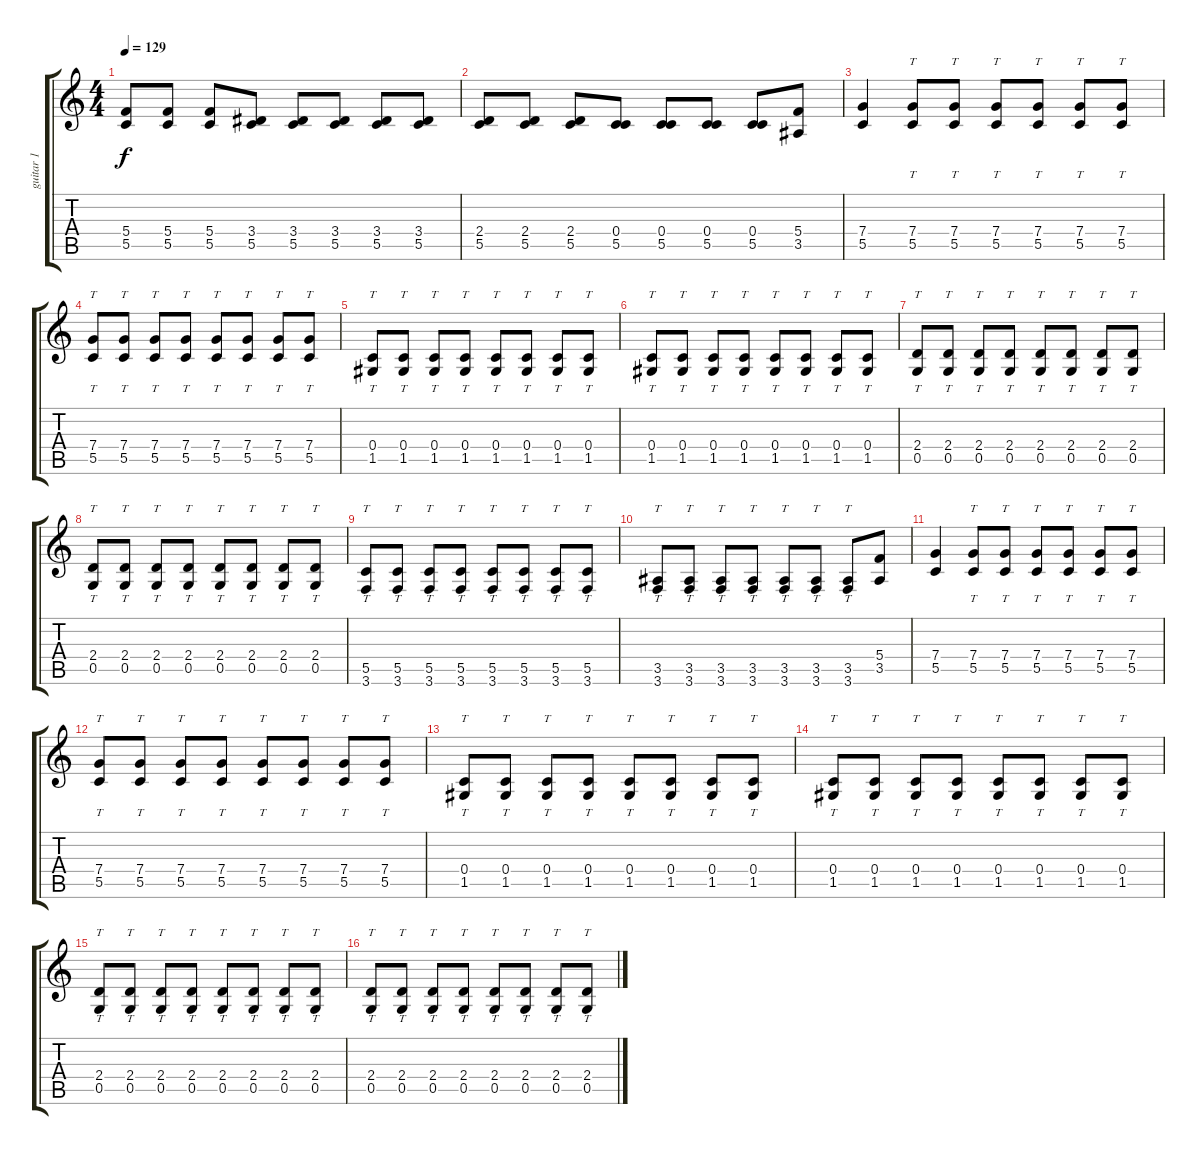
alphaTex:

\track ("guitar 1" "guitar 1") {instrument overdrivenguitar}
\staff {score tabs}
\tuning (D4 A3 F3 C3 G2 D2) {hide}
\ts (4 4)
\tempo 129
\clef g2
\ks c
(5.4 5.5).8{dy f} (5.4 5.5).8 (5.4 5.5).8 (3.4 5.5).8 (3.4 5.5).8 (3.4 5.5).8 (3.4 5.5).8 (3.4 5.5).8 |
(2.4 5.5).8 (2.4 5.5).8 (2.4 5.5).8 (0.4 5.5).8 (0.4 5.5).8 (0.4 5.5).8 (0.4 5.5).8 (5.4 3.5).8 |
(7.4 5.5).4 (7.4 5.5).8{tt} (7.4 5.5).8{tt} (7.4 5.5).8{tt} (7.4 5.5).8{tt} (7.4 5.5).8{tt} (7.4 5.5).8{tt} |
(7.4 5.5).8{tt} (7.4 5.5).8{tt} (7.4 5.5).8{tt} (7.4 5.5).8{tt} (7.4 5.5).8{tt} (7.4 5.5).8{tt} (7.4 5.5).8{tt} (7.4 5.5).8{tt} |
(0.4 1.5).8{tt} (0.4 1.5).8{tt} (0.4 1.5).8{tt} (0.4 1.5).8{tt} (0.4 1.5).8{tt} (0.4 1.5).8{tt} (0.4 1.5).8{tt} (0.4 1.5).8{tt} |
(0.4 1.5).8{tt} (0.4 1.5).8{tt} (0.4 1.5).8{tt} (0.4 1.5).8{tt} (0.4 1.5).8{tt} (0.4 1.5).8{tt} (0.4 1.5).8{tt} (0.4 1.5).8{tt} |
(2.4 0.5).8{tt} (2.4 0.5).8{tt} (2.4 0.5).8{tt} (2.4 0.5).8{tt} (2.4 0.5).8{tt} (2.4 0.5).8{tt} (2.4 0.5).8{tt} (2.4 0.5).8{tt} |
(2.4 0.5).8{tt} (2.4 0.5).8{tt} (2.4 0.5).8{tt} (2.4 0.5).8{tt} (2.4 0.5).8{tt} (2.4 0.5).8{tt} (2.4 0.5).8{tt} (2.4 0.5).8{tt} |
(5.5 3.6).8{tt} (5.5 3.6).8{tt} (5.5 3.6).8{tt} (5.5 3.6).8{tt} (5.5 3.6).8{tt} (5.5 3.6).8{tt} (5.5 3.6).8{tt} (5.5 3.6).8{tt} |
(3.5 3.6).8{tt} (3.5 3.6).8{tt} (3.5 3.6).8{tt} (3.5 3.6).8{tt} (3.5 3.6).8{tt} (3.5 3.6).8{tt} (3.5 3.6).8{tt} (5.4 3.5).8 |
(7.4 5.5).4 (7.4 5.5).8{tt} (7.4 5.5).8{tt} (7.4 5.5).8{tt} (7.4 5.5).8{tt} (7.4 5.5).8{tt} (7.4 5.5).8{tt} |
(7.4 5.5).8{tt} (7.4 5.5).8{tt} (7.4 5.5).8{tt} (7.4 5.5).8{tt} (7.4 5.5).8{tt} (7.4 5.5).8{tt} (7.4 5.5).8{tt} (7.4 5.5).8{tt} |
(0.4 1.5).8{tt} (0.4 1.5).8{tt} (0.4 1.5).8{tt} (0.4 1.5).8{tt} (0.4 1.5).8{tt} (0.4 1.5).8{tt} (0.4 1.5).8{tt} (0.4 1.5).8{tt} |
(0.4 1.5).8{tt} (0.4 1.5).8{tt} (0.4 1.5).8{tt} (0.4 1.5).8{tt} (0.4 1.5).8{tt} (0.4 1.5).8{tt} (0.4 1.5).8{tt} (0.4 1.5).8{tt} |
(2.4 0.5).8{tt} (2.4 0.5).8{tt} (2.4 0.5).8{tt} (2.4 0.5).8{tt} (2.4 0.5).8{tt} (2.4 0.5).8{tt} (2.4 0.5).8{tt} (2.4 0.5).8{tt} |
(2.4 0.5).8{tt} (2.4 0.5).8{tt} (2.4 0.5).8{tt} (2.4 0.5).8{tt} (2.4 0.5).8{tt} (2.4 0.5).8{tt} (2.4 0.5).8{tt} (2.4 0.5).8{tt}
